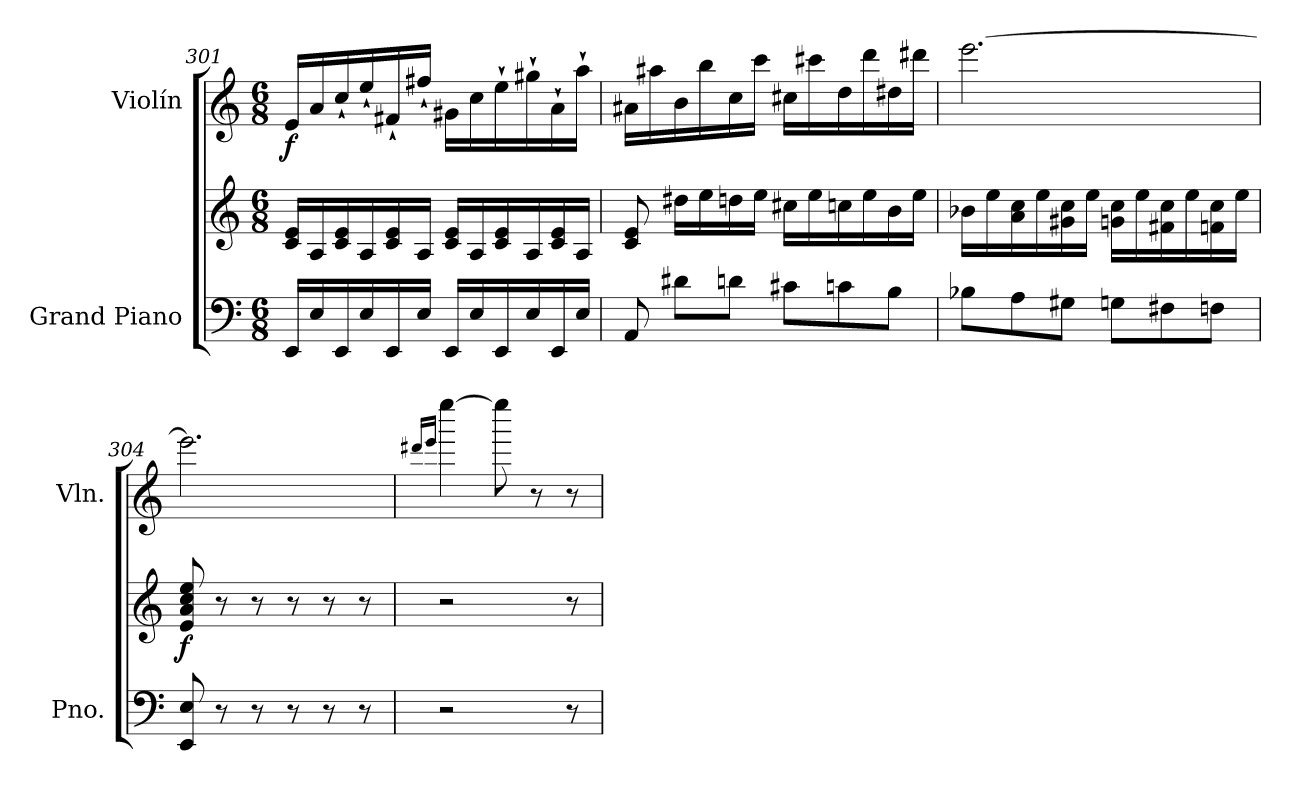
**kern	**kern	**dynam	**kern	**dynam
*part2	*part2	*part2	*part1	*part1
*staff3	*staff2	*staff2/3	*staff1	*staff1
*I"Grand Piano	*	*	*I"Violín	*
*I'Pno.	*	*	*I'Vln.	*
!!LO:LB:g=z
*clefF4	*clefG2	*	*clefG2	*
*k[]	*k[]	*	*k[]	*
*M6/8	*M6/8	*	*M6/8	*
=301	=301	=301	=301	=301
!	!	!	!	!LO:DY:b
16EE/LL	16c/ 16e/LL	.	16e/LL	f
16E/	16A/	.	16a/	.
16EE/	16c/ 16e/	.	16cc`/	.
16E/	16A/	.	16ee`/	.
16EE/	16c/ 16e/	.	16f#X`/	.
16E/JJ	16A/JJ	.	16ff#X`/JJ	.
16EE/LL	16c/ 16e/LL	.	16g#X\LL	.
16E/	16A/	.	16cc\	.
16EE/	16c/ 16e/	.	16ee`\	.
16E/	16A/	.	16gg#X`\	.
16EE/	16c/ 16e/	.	16a`\	.
16E/JJ	16A/JJ	.	16aa`\JJ	.
=302	=302	=302	=302	=302
8AA/	8c/ 8e/	.	16a#X\LL	.
.	.	.	16aa#X\	.
8d#X\L	16dd#X\LL	.	16b\	.
.	16ee\	.	16bb\	.
8dn\J	16ddn\	.	16cc\	.
.	16ee\JJ	.	16ccc\JJ	.
8c#X\L	16cc#X\LL	.	16cc#X\LL	.
.	16ee\	.	16ccc#X\	.
8cn\	16ccn\	.	16dd\	.
.	16ee\	.	16ddd\	.
8B\J	16b\	.	16dd#X\	.
.	16ee\JJ	.	16ddd#X\JJ	.
!!LO:LB:g=z
=303	=303	=303	=303	=303
8B-X\L	16b-X\LL	.	[2.eee\	.
.	16ee\	.	.	.
8A\	16a\ 16cc\	.	.	.
.	16ee\	.	.	.
8G#X\J	16g#X\ 16cc\	.	.	.
.	16ee\JJ	.	.	.
8Gn\L	16gn\ 16cc\LL	.	.	.
.	16ee\	.	.	.
8F#X\	16f#X\ 16cc\	.	.	.
.	16ee\	.	.	.
8Fn\J	16fn\ 16cc\	.	.	.
.	16ee\JJ	.	.	.
=304	=304	=304	=304	=304
!	!	!LO:DY:b	!	!
8EE/ 8E/	8e/ 8a/ 8cc/ 8ee/	f	2.eee\]	.
8r	8r	.	.	.
8r	8r	.	.	.
8r	8r	.	.	.
8r	8r	.	.	.
8r	8r	.	.	.
=305	=305	=305	=305	=305
*	*	*	*MM20	*
.	.	.	16qddd#X/LL	.
.	.	.	16qeee/JJ	.
2r	2r	.	[4eeee\	.
.	.	.	8eeee\]	.
.	.	.	8r	.
8r	8r	.	8r	.
=	=	=	=	=
*-	*-	*-	*-	*-
